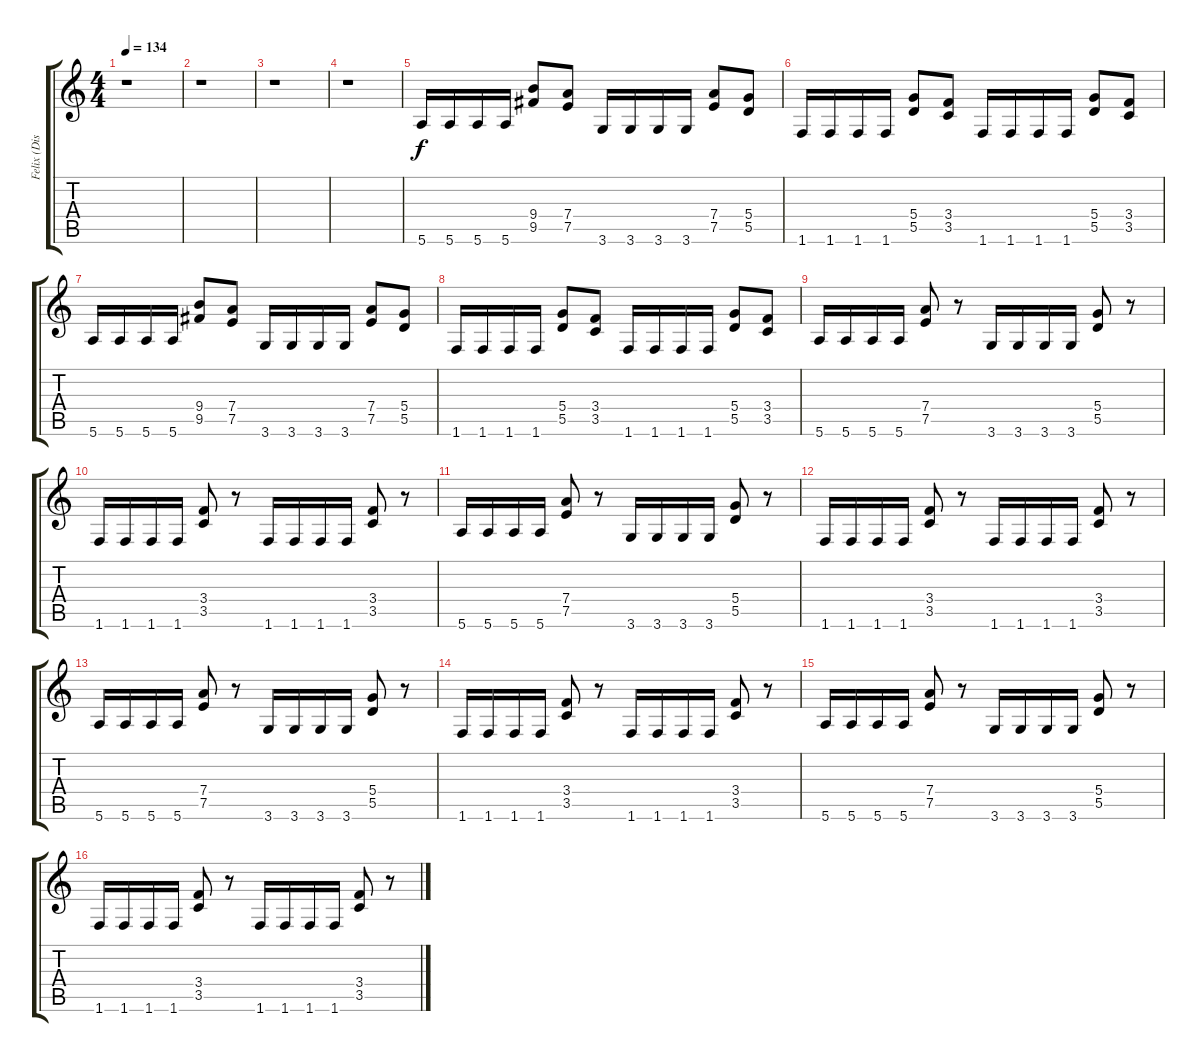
\track ("Felix (Dist.-Guitar)" "Felix (Dis") {instrument distortionguitar}
\staff {score tabs}
\tuning (E4 B3 G3 D3 A2 E2) {hide}
\ts (4 4)
\tempo 134
\clef g2
\ks c
r.1{dy f} |
r.1 |
r.1 |
r.1 |
5.6.16 5.6.16 5.6.16 5.6.16 (9.4 9.5).8 (7.4 7.5).8 3.6.16 3.6.16 3.6.16 3.6.16 (7.4 7.5).8 (5.4 5.5).8 |
1.6.16 1.6.16 1.6.16 1.6.16 (5.4 5.5).8 (3.4 3.5).8 1.6.16 1.6.16 1.6.16 1.6.16 (5.4 5.5).8 (3.4 3.5).8 |
5.6.16 5.6.16 5.6.16 5.6.16 (9.4 9.5).8 (7.4 7.5).8 3.6.16 3.6.16 3.6.16 3.6.16 (7.4 7.5).8 (5.4 5.5).8 |
1.6.16 1.6.16 1.6.16 1.6.16 (5.4 5.5).8 (3.4 3.5).8 1.6.16 1.6.16 1.6.16 1.6.16 (5.4 5.5).8 (3.4 3.5).8 |
5.6.16 5.6.16 5.6.16 5.6.16 (7.4 7.5).8 r.8 3.6.16 3.6.16 3.6.16 3.6.16 (5.4 5.5).8 r.8 |
1.6.16 1.6.16 1.6.16 1.6.16 (3.4 3.5).8 r.8 1.6.16 1.6.16 1.6.16 1.6.16 (3.4 3.5).8 r.8 |
5.6.16 5.6.16 5.6.16 5.6.16 (7.4 7.5).8 r.8 3.6.16 3.6.16 3.6.16 3.6.16 (5.4 5.5).8 r.8 |
1.6.16 1.6.16 1.6.16 1.6.16 (3.4 3.5).8 r.8 1.6.16 1.6.16 1.6.16 1.6.16 (3.4 3.5).8 r.8 |
5.6.16 5.6.16 5.6.16 5.6.16 (7.4 7.5).8 r.8 3.6.16 3.6.16 3.6.16 3.6.16 (5.4 5.5).8 r.8 |
1.6.16 1.6.16 1.6.16 1.6.16 (3.4 3.5).8 r.8 1.6.16 1.6.16 1.6.16 1.6.16 (3.4 3.5).8 r.8 |
5.6.16 5.6.16 5.6.16 5.6.16 (7.4 7.5).8 r.8 3.6.16 3.6.16 3.6.16 3.6.16 (5.4 5.5).8 r.8 |
1.6.16 1.6.16 1.6.16 1.6.16 (3.4 3.5).8 r.8 1.6.16 1.6.16 1.6.16 1.6.16 (3.4 3.5).8 r.8
